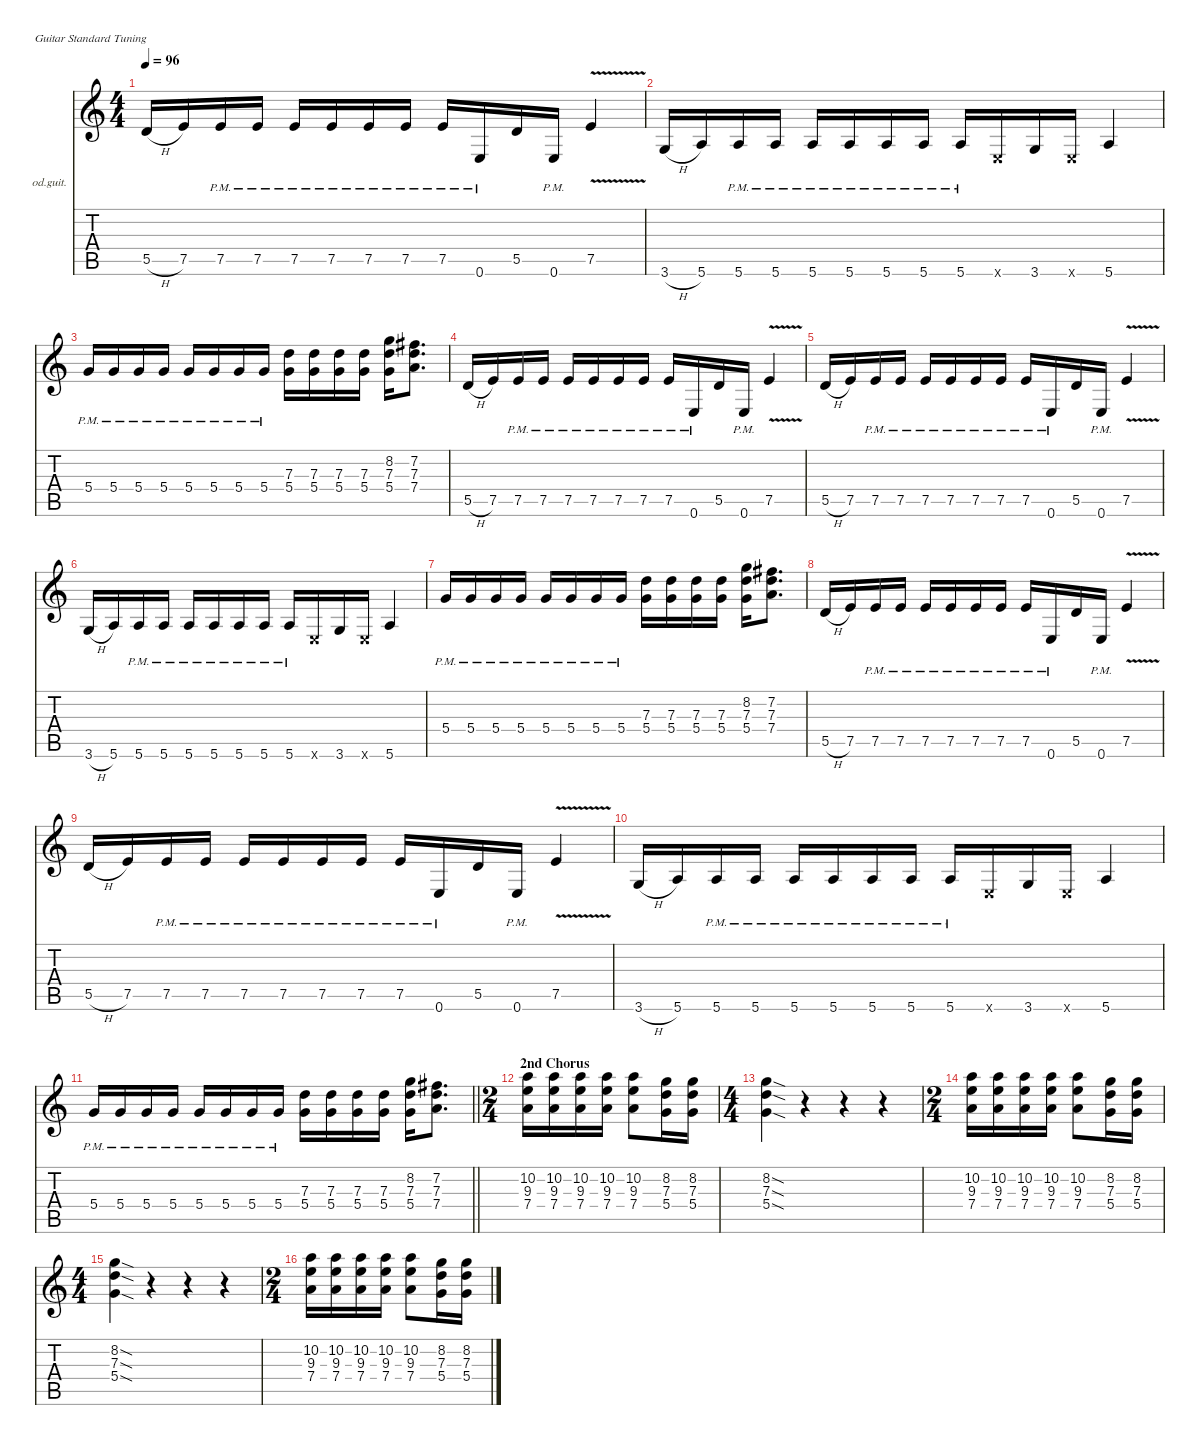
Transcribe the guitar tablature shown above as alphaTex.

\defaultSystemsLayout 4
\hideDynamics
\bracketExtendMode nobrackets
\firstSystemTrackNameOrientation horizontal
\otherSystemsTrackNameOrientation horizontal
\track ("Guitar 1" "od.guit.") {instrument overdrivenguitar}
\staff {score tabs}
\tuning (E4 B3 G3 D3 A2 E2)
\ts (4 4)
\tempo 96
\clef g2
\ks c
5.5{h}.16{dy f beam Up} 7.5.16{beam Up} 7.5{pm}.16{beam Up} 7.5{pm}.16{beam Up} 7.5{pm}.16{beam Up} 7.5{pm}.16{beam Up} 7.5{pm}.16{beam Up} 7.5{pm}.16{beam Up} 7.5{pm}.16{beam Up} 0.6{pm}.16{beam Up} 5.5.16{beam Up} 0.6{pm}.16{beam Up} 7.5{v}.4{beam Up} |
3.6{h}.16{beam Up} 5.6.16{beam Up} 5.6{pm}.16{beam Up} 5.6{pm}.16{beam Up} 5.6{pm}.16{beam Up} 5.6{pm}.16{beam Up} 5.6{pm}.16{beam Up} 5.6{pm}.16{beam Up} 5.6{pm}.16{beam Up} 0.6{x}.16{beam Up} 3.6.16{beam Up} 0.6{x}.16{beam Up} 5.6.4{beam Up} |
5.4{pm}.16{beam Up} 5.4{pm}.16{beam Up} 5.4{pm}.16{beam Up} 5.4{pm}.16{beam Up} 5.4{pm}.16{beam Up} 5.4{pm}.16{beam Up} 5.4{pm}.16{beam Up} 5.4{pm}.16{beam Up} (7.3 5.4).16{beam Down} (7.3 5.4).16{beam Down} (7.3 5.4).16{beam Down} (7.3 5.4).16{beam Down} (8.2 7.3 5.4).16{beam Down} (7.2{acc #} 7.3 7.4).8{d beam Down} |
5.5{h}.16{beam Up} 7.5.16{beam Up} 7.5{pm}.16{beam Up} 7.5{pm}.16{beam Up} 7.5{pm}.16{beam Up} 7.5{pm}.16{beam Up} 7.5{pm}.16{beam Up} 7.5{pm}.16{beam Up} 7.5{pm}.16{beam Up} 0.6{pm}.16{beam Up} 5.5.16{beam Up} 0.6{pm}.16{beam Up} 7.5{v}.4{beam Up} |
5.5{h}.16{beam Up} 7.5.16{beam Up} 7.5{pm}.16{beam Up} 7.5{pm}.16{beam Up} 7.5{pm}.16{beam Up} 7.5{pm}.16{beam Up} 7.5{pm}.16{beam Up} 7.5{pm}.16{beam Up} 7.5{pm}.16{beam Up} 0.6{pm}.16{beam Up} 5.5.16{beam Up} 0.6{pm}.16{beam Up} 7.5{v}.4{beam Up} |
3.6{h}.16{beam Up} 5.6.16{beam Up} 5.6{pm}.16{beam Up} 5.6{pm}.16{beam Up} 5.6{pm}.16{beam Up} 5.6{pm}.16{beam Up} 5.6{pm}.16{beam Up} 5.6{pm}.16{beam Up} 5.6{pm}.16{beam Up} 0.6{x}.16{beam Up} 3.6.16{beam Up} 0.6{x}.16{beam Up} 5.6.4{beam Up} |
5.4{pm}.16{beam Up} 5.4{pm}.16{beam Up} 5.4{pm}.16{beam Up} 5.4{pm}.16{beam Up} 5.4{pm}.16{beam Up} 5.4{pm}.16{beam Up} 5.4{pm}.16{beam Up} 5.4{pm}.16{beam Up} (7.3 5.4).16{beam Down} (7.3 5.4).16{beam Down} (7.3 5.4).16{beam Down} (7.3 5.4).16{beam Down} (8.2 7.3 5.4).16{beam Down} (7.2{acc #} 7.3 7.4).8{d beam Down} |
5.5{h}.16{beam Up} 7.5.16{beam Up} 7.5{pm}.16{beam Up} 7.5{pm}.16{beam Up} 7.5{pm}.16{beam Up} 7.5{pm}.16{beam Up} 7.5{pm}.16{beam Up} 7.5{pm}.16{beam Up} 7.5{pm}.16{beam Up} 0.6{pm}.16{beam Up} 5.5.16{beam Up} 0.6{pm}.16{beam Up} 7.5{v}.4{beam Up} |
5.5{h}.16{beam Up} 7.5.16{beam Up} 7.5{pm}.16{beam Up} 7.5{pm}.16{beam Up} 7.5{pm}.16{beam Up} 7.5{pm}.16{beam Up} 7.5{pm}.16{beam Up} 7.5{pm}.16{beam Up} 7.5{pm}.16{beam Up} 0.6{pm}.16{beam Up} 5.5.16{beam Up} 0.6{pm}.16{beam Up} 7.5{v}.4{beam Up} |
3.6{h}.16{beam Up} 5.6.16{beam Up} 5.6{pm}.16{beam Up} 5.6{pm}.16{beam Up} 5.6{pm}.16{beam Up} 5.6{pm}.16{beam Up} 5.6{pm}.16{beam Up} 5.6{pm}.16{beam Up} 5.6{pm}.16{beam Up} 0.6{x}.16{beam Up} 3.6.16{beam Up} 0.6{x}.16{beam Up} 5.6.4{beam Up} |
\barLineRight lightlight
5.4{pm}.16{beam Up} 5.4{pm}.16{beam Up} 5.4{pm}.16{beam Up} 5.4{pm}.16{beam Up} 5.4{pm}.16{beam Up} 5.4{pm}.16{beam Up} 5.4{pm}.16{beam Up} 5.4{pm}.16{beam Up} (7.3 5.4).16{beam Down} (7.3 5.4).16{beam Down} (7.3 5.4).16{beam Down} (7.3 5.4).16{beam Down} (8.2 7.3 5.4).16{beam Down} (7.2{acc #} 7.3 7.4).8{d beam Down} |
\ts (2 4)
\beaming (8 2 2)
\section ("" "2nd Chorus")
(10.2 9.3 7.4).16{beam Down} (10.2 9.3 7.4).16{beam Down} (10.2 9.3 7.4).16{beam Down} (10.2 9.3 7.4).16{beam Down} (10.2 9.3 7.4).8{beam Down} (8.2 7.3 5.4).16{beam Down} (8.2 7.3 5.4).16{beam Down} |
\ts (4 4)
\beaming (8 2 2 2 2)
(8.2{sod} 7.3{sod} 5.4{sod}).4{beam Down} r.4{beam Down} r.4{beam Down} r.4{beam Down} |
\ts (2 4)
\beaming (8 2 2)
(10.2 9.3 7.4).16{beam Down} (10.2 9.3 7.4).16{beam Down} (10.2 9.3 7.4).16{beam Down} (10.2 9.3 7.4).16{beam Down} (10.2 9.3 7.4).8{beam Down} (8.2 7.3 5.4).16{beam Down} (8.2 7.3 5.4).16{beam Down} |
\ts (4 4)
\beaming (8 2 2 2 2)
(8.2{sod} 7.3{sod} 5.4{sod}).4{beam Down} r.4{beam Down} r.4{beam Down} r.4{beam Down} |
\ts (2 4)
\beaming (8 2 2)
(10.2 9.3 7.4).16{beam Down} (10.2 9.3 7.4).16{beam Down} (10.2 9.3 7.4).16{beam Down} (10.2 9.3 7.4).16{beam Down} (10.2 9.3 7.4).8{beam Down} (8.2 7.3 5.4).16{beam Down} (8.2 7.3 5.4).16{beam Down}
